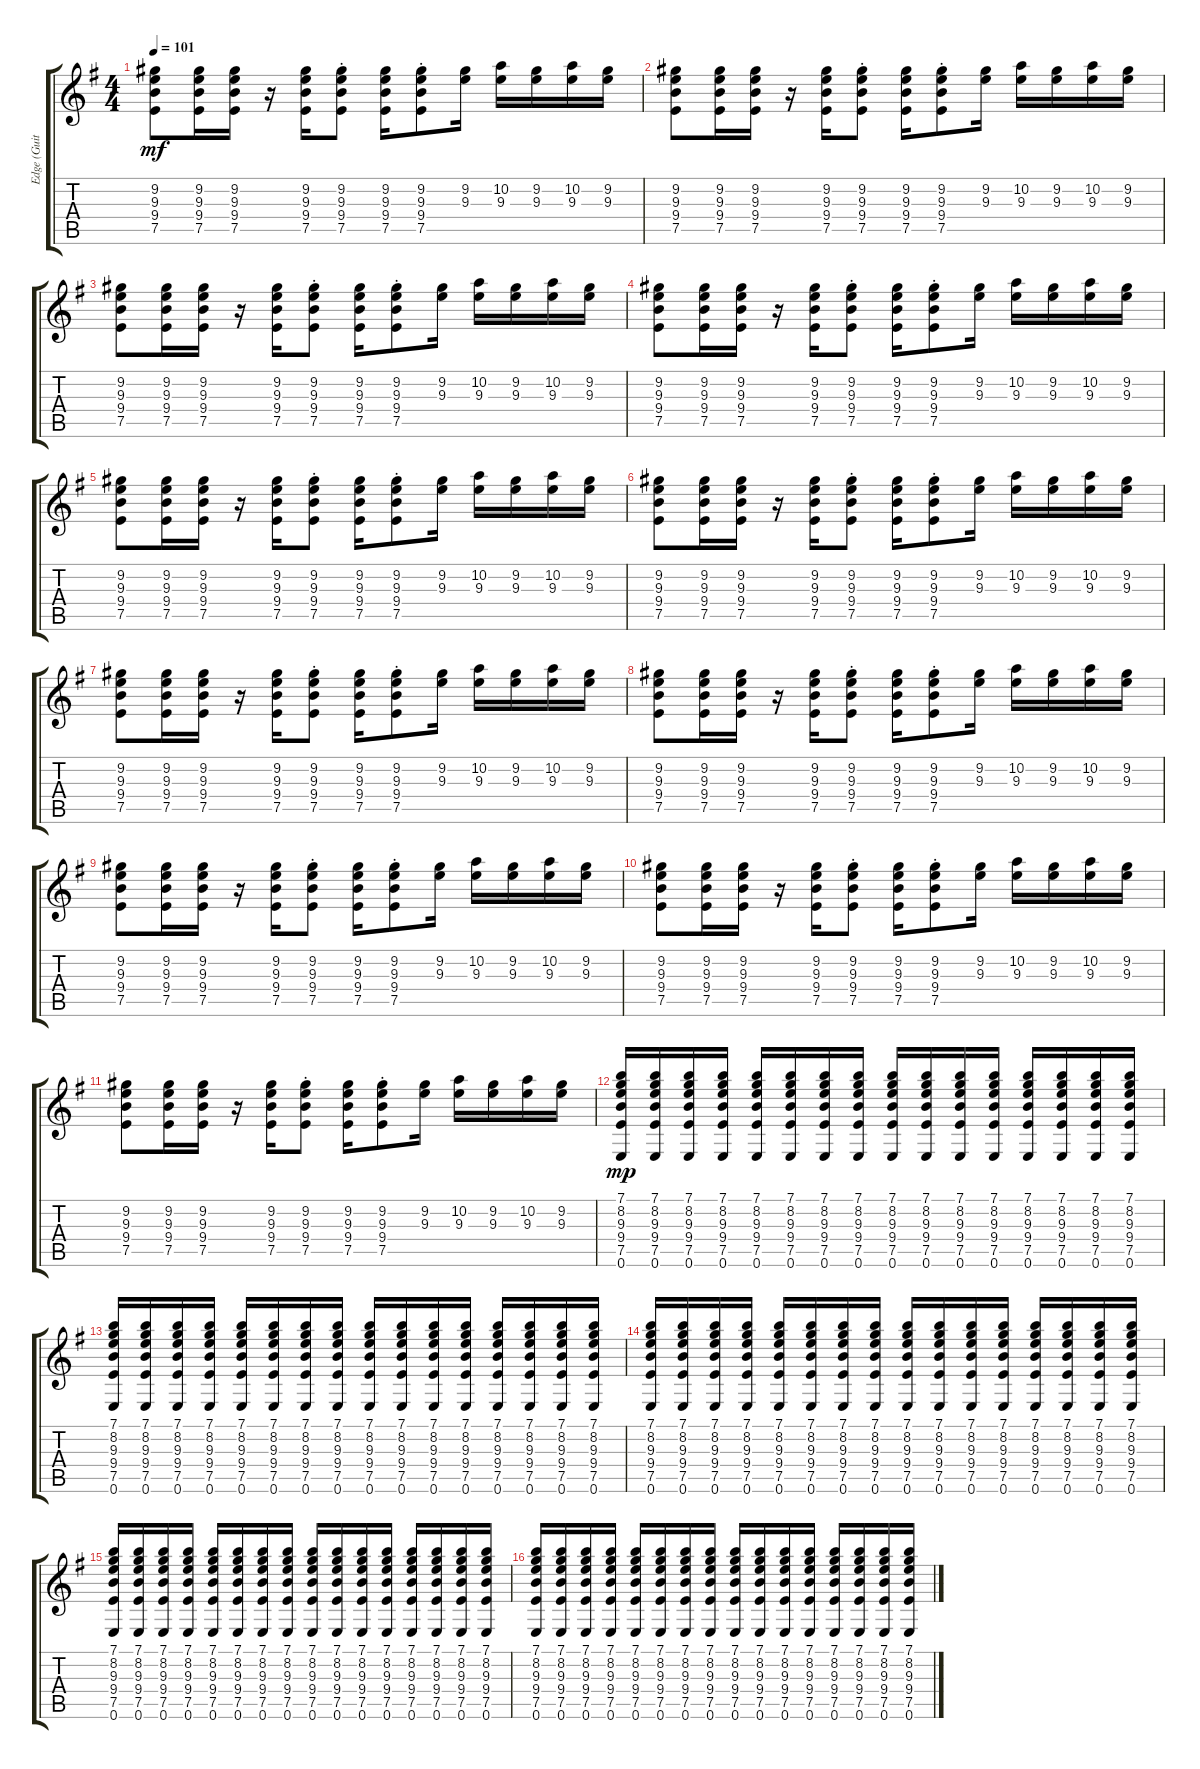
\track ("Edge (Guitar 2)" "Edge (Guit") {instrument distortionguitar}
\staff {score tabs}
\tuning (E4 B3 G3 D3 A2 E2) {hide}
\ts (4 4)
\tempo 101
\clef g2
\ks eminor
(9.2 9.3 9.4 7.5).8{dy mf} (9.2 9.3 9.4 7.5).16 (9.2 9.3 9.4 7.5).16 r.16 (9.2 9.3 9.4 7.5).16 (9.2{st} 9.3{st} 9.4{st} 7.5{st}).8 (9.2 9.3 9.4 7.5).16 (9.2{st} 9.3{st} 9.4{st} 7.5{st}).8 (9.2 9.3).16 (10.2 9.3).16 (9.2 9.3).16 (10.2 9.3).16 (9.2 9.3).16 |
(9.2 9.3 9.4 7.5).8 (9.2 9.3 9.4 7.5).16 (9.2 9.3 9.4 7.5).16 r.16 (9.2 9.3 9.4 7.5).16 (9.2{st} 9.3{st} 9.4{st} 7.5{st}).8 (9.2 9.3 9.4 7.5).16 (9.2{st} 9.3{st} 9.4{st} 7.5{st}).8 (9.2 9.3).16 (10.2 9.3).16 (9.2 9.3).16 (10.2 9.3).16 (9.2 9.3).16 |
(9.2 9.3 9.4 7.5).8 (9.2 9.3 9.4 7.5).16 (9.2 9.3 9.4 7.5).16 r.16 (9.2 9.3 9.4 7.5).16 (9.2{st} 9.3{st} 9.4{st} 7.5{st}).8 (9.2 9.3 9.4 7.5).16 (9.2{st} 9.3{st} 9.4{st} 7.5{st}).8 (9.2 9.3).16 (10.2 9.3).16 (9.2 9.3).16 (10.2 9.3).16 (9.2 9.3).16 |
(9.2 9.3 9.4 7.5).8 (9.2 9.3 9.4 7.5).16 (9.2 9.3 9.4 7.5).16 r.16 (9.2 9.3 9.4 7.5).16 (9.2{st} 9.3{st} 9.4{st} 7.5{st}).8 (9.2 9.3 9.4 7.5).16 (9.2{st} 9.3{st} 9.4{st} 7.5{st}).8 (9.2 9.3).16 (10.2 9.3).16 (9.2 9.3).16 (10.2 9.3).16 (9.2 9.3).16 |
(9.2 9.3 9.4 7.5).8 (9.2 9.3 9.4 7.5).16 (9.2 9.3 9.4 7.5).16 r.16 (9.2 9.3 9.4 7.5).16 (9.2{st} 9.3{st} 9.4{st} 7.5{st}).8 (9.2 9.3 9.4 7.5).16 (9.2{st} 9.3{st} 9.4{st} 7.5{st}).8 (9.2 9.3).16 (10.2 9.3).16 (9.2 9.3).16 (10.2 9.3).16 (9.2 9.3).16 |
(9.2 9.3 9.4 7.5).8 (9.2 9.3 9.4 7.5).16 (9.2 9.3 9.4 7.5).16 r.16 (9.2 9.3 9.4 7.5).16 (9.2{st} 9.3{st} 9.4{st} 7.5{st}).8 (9.2 9.3 9.4 7.5).16 (9.2{st} 9.3{st} 9.4{st} 7.5{st}).8 (9.2 9.3).16 (10.2 9.3).16 (9.2 9.3).16 (10.2 9.3).16 (9.2 9.3).16 |
(9.2 9.3 9.4 7.5).8 (9.2 9.3 9.4 7.5).16 (9.2 9.3 9.4 7.5).16 r.16 (9.2 9.3 9.4 7.5).16 (9.2{st} 9.3{st} 9.4{st} 7.5{st}).8 (9.2 9.3 9.4 7.5).16 (9.2{st} 9.3{st} 9.4{st} 7.5{st}).8 (9.2 9.3).16 (10.2 9.3).16 (9.2 9.3).16 (10.2 9.3).16 (9.2 9.3).16 |
(9.2 9.3 9.4 7.5).8 (9.2 9.3 9.4 7.5).16 (9.2 9.3 9.4 7.5).16 r.16 (9.2 9.3 9.4 7.5).16 (9.2{st} 9.3{st} 9.4{st} 7.5{st}).8 (9.2 9.3 9.4 7.5).16 (9.2{st} 9.3{st} 9.4{st} 7.5{st}).8 (9.2 9.3).16 (10.2 9.3).16 (9.2 9.3).16 (10.2 9.3).16 (9.2 9.3).16 |
(9.2 9.3 9.4 7.5).8 (9.2 9.3 9.4 7.5).16 (9.2 9.3 9.4 7.5).16 r.16 (9.2 9.3 9.4 7.5).16 (9.2{st} 9.3{st} 9.4{st} 7.5{st}).8 (9.2 9.3 9.4 7.5).16 (9.2{st} 9.3{st} 9.4{st} 7.5{st}).8 (9.2 9.3).16 (10.2 9.3).16 (9.2 9.3).16 (10.2 9.3).16 (9.2 9.3).16 |
(9.2 9.3 9.4 7.5).8 (9.2 9.3 9.4 7.5).16 (9.2 9.3 9.4 7.5).16 r.16 (9.2 9.3 9.4 7.5).16 (9.2{st} 9.3{st} 9.4{st} 7.5{st}).8 (9.2 9.3 9.4 7.5).16 (9.2{st} 9.3{st} 9.4{st} 7.5{st}).8 (9.2 9.3).16 (10.2 9.3).16 (9.2 9.3).16 (10.2 9.3).16 (9.2 9.3).16 |
(9.2 9.3 9.4 7.5).8 (9.2 9.3 9.4 7.5).16 (9.2 9.3 9.4 7.5).16 r.16 (9.2 9.3 9.4 7.5).16 (9.2{st} 9.3{st} 9.4{st} 7.5{st}).8 (9.2 9.3 9.4 7.5).16 (9.2{st} 9.3{st} 9.4{st} 7.5{st}).8 (9.2 9.3).16 (10.2 9.3).16 (9.2 9.3).16 (10.2 9.3).16 (9.2 9.3).16 |
(7.1 8.2 9.3 9.4 7.5 0.6).16{dy mp balance 8} (7.1 8.2 9.3 9.4 7.5 0.6).16 (7.1 8.2 9.3 9.4 7.5 0.6).16 (7.1 8.2 9.3 9.4 7.5 0.6).16 (7.1 8.2 9.3 9.4 7.5 0.6).16 (7.1 8.2 9.3 9.4 7.5 0.6).16 (7.1 8.2 9.3 9.4 7.5 0.6).16 (7.1 8.2 9.3 9.4 7.5 0.6).16 (7.1 8.2 9.3 9.4 7.5 0.6).16 (7.1 8.2 9.3 9.4 7.5 0.6).16 (7.1 8.2 9.3 9.4 7.5 0.6).16 (7.1 8.2 9.3 9.4 7.5 0.6).16 (7.1 8.2 9.3 9.4 7.5 0.6).16 (7.1 8.2 9.3 9.4 7.5 0.6).16 (7.1 8.2 9.3 9.4 7.5 0.6).16 (7.1 8.2 9.3 9.4 7.5 0.6).16 |
(7.1 8.2 9.3 9.4 7.5 0.6).16 (7.1 8.2 9.3 9.4 7.5 0.6).16 (7.1 8.2 9.3 9.4 7.5 0.6).16 (7.1 8.2 9.3 9.4 7.5 0.6).16 (7.1 8.2 9.3 9.4 7.5 0.6).16 (7.1 8.2 9.3 9.4 7.5 0.6).16 (7.1 8.2 9.3 9.4 7.5 0.6).16 (7.1 8.2 9.3 9.4 7.5 0.6).16 (7.1 8.2 9.3 9.4 7.5 0.6).16 (7.1 8.2 9.3 9.4 7.5 0.6).16 (7.1 8.2 9.3 9.4 7.5 0.6).16 (7.1 8.2 9.3 9.4 7.5 0.6).16 (7.1 8.2 9.3 9.4 7.5 0.6).16 (7.1 8.2 9.3 9.4 7.5 0.6).16 (7.1 8.2 9.3 9.4 7.5 0.6).16 (7.1 8.2 9.3 9.4 7.5 0.6).16 |
(7.1 8.2 9.3 9.4 7.5 0.6).16 (7.1 8.2 9.3 9.4 7.5 0.6).16 (7.1 8.2 9.3 9.4 7.5 0.6).16 (7.1 8.2 9.3 9.4 7.5 0.6).16 (7.1 8.2 9.3 9.4 7.5 0.6).16 (7.1 8.2 9.3 9.4 7.5 0.6).16 (7.1 8.2 9.3 9.4 7.5 0.6).16 (7.1 8.2 9.3 9.4 7.5 0.6).16 (7.1 8.2 9.3 9.4 7.5 0.6).16 (7.1 8.2 9.3 9.4 7.5 0.6).16 (7.1 8.2 9.3 9.4 7.5 0.6).16 (7.1 8.2 9.3 9.4 7.5 0.6).16 (7.1 8.2 9.3 9.4 7.5 0.6).16 (7.1 8.2 9.3 9.4 7.5 0.6).16 (7.1 8.2 9.3 9.4 7.5 0.6).16 (7.1 8.2 9.3 9.4 7.5 0.6).16 |
(7.1 8.2 9.3 9.4 7.5 0.6).16 (7.1 8.2 9.3 9.4 7.5 0.6).16 (7.1 8.2 9.3 9.4 7.5 0.6).16 (7.1 8.2 9.3 9.4 7.5 0.6).16 (7.1 8.2 9.3 9.4 7.5 0.6).16 (7.1 8.2 9.3 9.4 7.5 0.6).16 (7.1 8.2 9.3 9.4 7.5 0.6).16 (7.1 8.2 9.3 9.4 7.5 0.6).16 (7.1 8.2 9.3 9.4 7.5 0.6).16 (7.1 8.2 9.3 9.4 7.5 0.6).16 (7.1 8.2 9.3 9.4 7.5 0.6).16 (7.1 8.2 9.3 9.4 7.5 0.6).16 (7.1 8.2 9.3 9.4 7.5 0.6).16 (7.1 8.2 9.3 9.4 7.5 0.6).16 (7.1 8.2 9.3 9.4 7.5 0.6).16 (7.1 8.2 9.3 9.4 7.5 0.6).16 |
(7.1 8.2 9.3 9.4 7.5 0.6).16 (7.1 8.2 9.3 9.4 7.5 0.6).16 (7.1 8.2 9.3 9.4 7.5 0.6).16 (7.1 8.2 9.3 9.4 7.5 0.6).16 (7.1 8.2 9.3 9.4 7.5 0.6).16 (7.1 8.2 9.3 9.4 7.5 0.6).16 (7.1 8.2 9.3 9.4 7.5 0.6).16 (7.1 8.2 9.3 9.4 7.5 0.6).16 (7.1 8.2 9.3 9.4 7.5 0.6).16 (7.1 8.2 9.3 9.4 7.5 0.6).16 (7.1 8.2 9.3 9.4 7.5 0.6).16 (7.1 8.2 9.3 9.4 7.5 0.6).16 (7.1 8.2 9.3 9.4 7.5 0.6).16 (7.1 8.2 9.3 9.4 7.5 0.6).16 (7.1 8.2 9.3 9.4 7.5 0.6).16 (7.1 8.2 9.3 9.4 7.5 0.6).16
